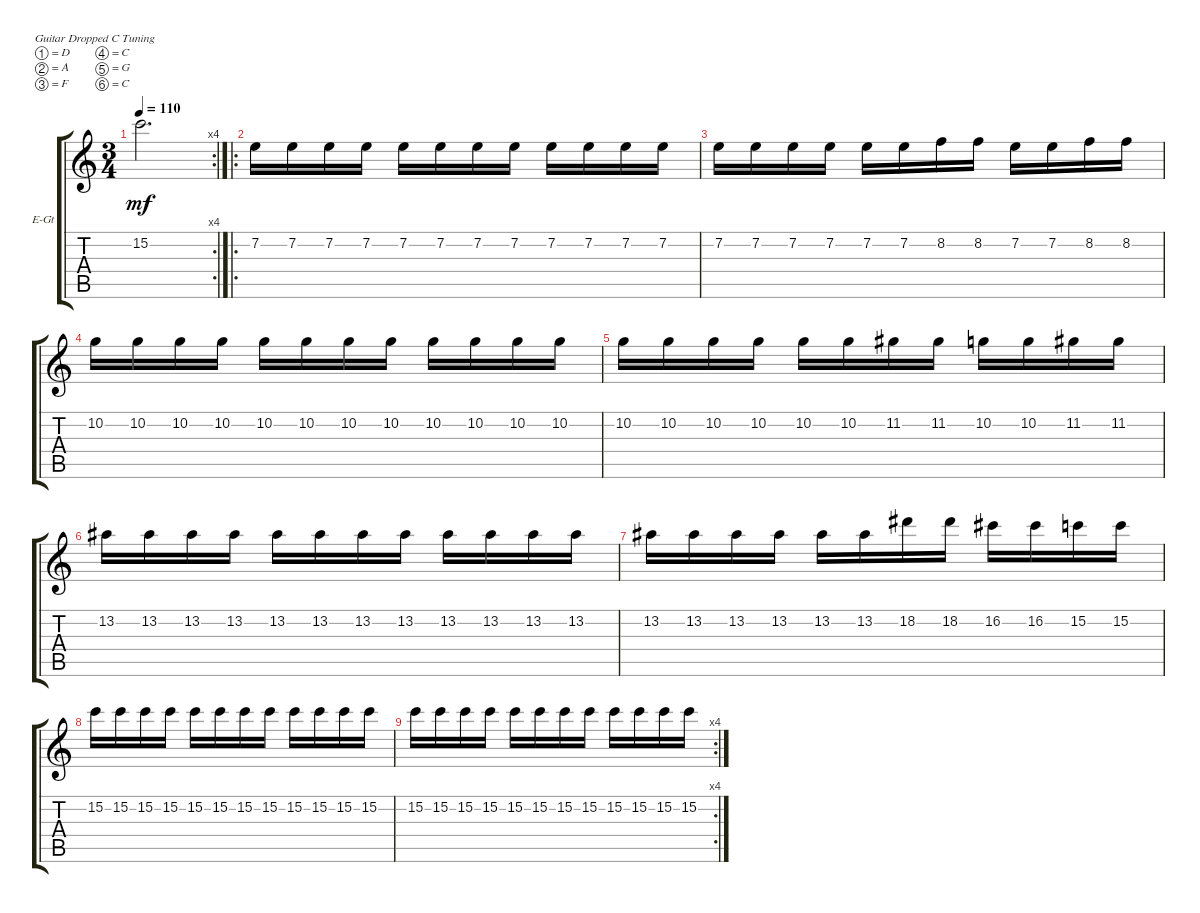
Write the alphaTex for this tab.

\defaultSystemsLayout 4
\bracketExtendMode groupsimilarinstruments
\firstSystemTrackNameOrientation horizontal
\otherSystemsTrackNameOrientation horizontal
\track ("Electric Guitar" "E-Gt") {instrument distortionguitar}
\staff {score tabs}
\tuning (D4 A3 F3 C3 G2 C2)
\rc 4
\ts (3 4)
\tempo 110
\clef g2
\ks c
15.2.2{d dy mf} |
\ro
7.2.16 7.2.16 7.2.16 7.2.16 7.2.16 7.2.16 7.2.16 7.2.16 7.2.16 7.2.16 7.2.16 7.2.16 |
7.2.16 7.2.16 7.2.16 7.2.16 7.2.16 7.2.16 8.2.16 8.2.16 7.2.16 7.2.16 8.2.16 8.2.16 |
10.2.16 10.2.16 10.2.16 10.2.16 10.2.16 10.2.16 10.2.16 10.2.16 10.2.16 10.2.16 10.2.16 10.2.16 |
10.2.16 10.2.16 10.2.16 10.2.16 10.2.16 10.2.16 11.2.16 11.2.16 10.2.16 10.2.16 11.2.16 11.2.16 |
13.2.16 13.2.16 13.2.16 13.2.16 13.2.16 13.2.16 13.2.16 13.2.16 13.2.16 13.2.16 13.2.16 13.2.16 |
13.2.16 13.2.16 13.2.16 13.2.16 13.2.16 13.2.16 18.2.16 18.2.16 16.2.16 16.2.16 15.2.16 15.2.16 |
15.2.16 15.2.16 15.2.16 15.2.16 15.2.16 15.2.16 15.2.16 15.2.16 15.2.16 15.2.16 15.2.16 15.2.16 |
\rc 4
15.2.16 15.2.16 15.2.16 15.2.16 15.2.16 15.2.16 15.2.16 15.2.16 15.2.16 15.2.16 15.2.16 15.2.16
